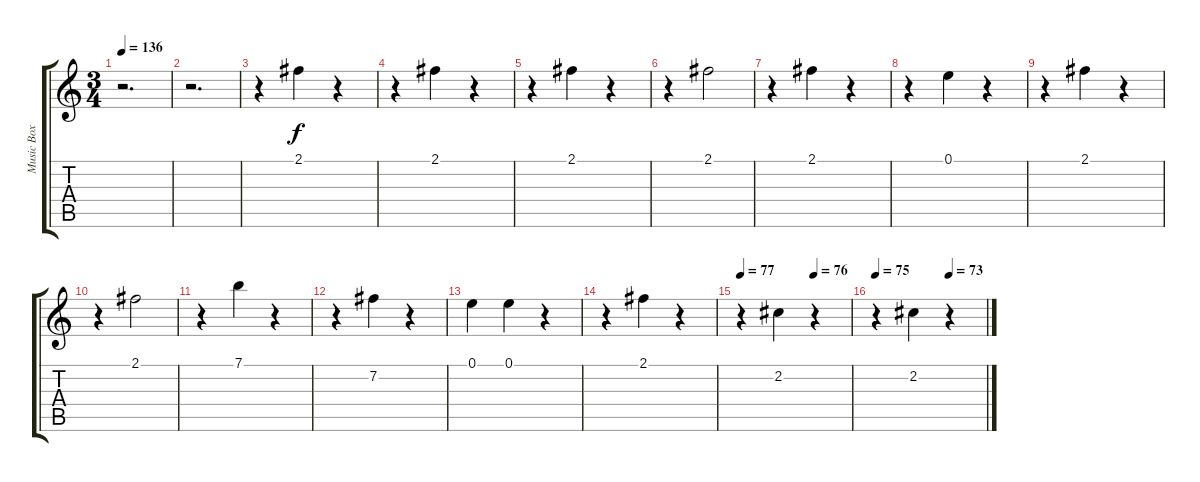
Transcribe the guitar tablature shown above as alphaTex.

\track ("Music Box 2" "Music Box ") {instrument acousticguitarsteel}
\staff {score tabs}
\tuning (E4 B3 G3 D3 A2 E2) {hide}
\ts (3 4)
\tempo 136
\clef g2
\ks c
r.2{d dy f} |
r.2{d} |
r.4 2.1.4{volume 8} r.4 |
r.4 2.1.4 r.4 |
r.4 2.1.4 r.4 |
r.4 2.1.2 |
r.4 2.1.4 r.4 |
r.4 0.1.4 r.4 |
r.4 2.1.4 r.4 |
r.4 2.1.2 |
r.4 7.1.4 r.4 |
r.4 7.2.4 r.4 |
0.1.4 0.1.4 r.4 |
r.4 2.1.4 r.4 |
\tempo 77
\tempo (76 0.6666666666666666)
r.4 2.2.4 r.4 |
\tempo 75
\tempo (73 0.6666666666666666)
r.4 2.2.4 r.4
